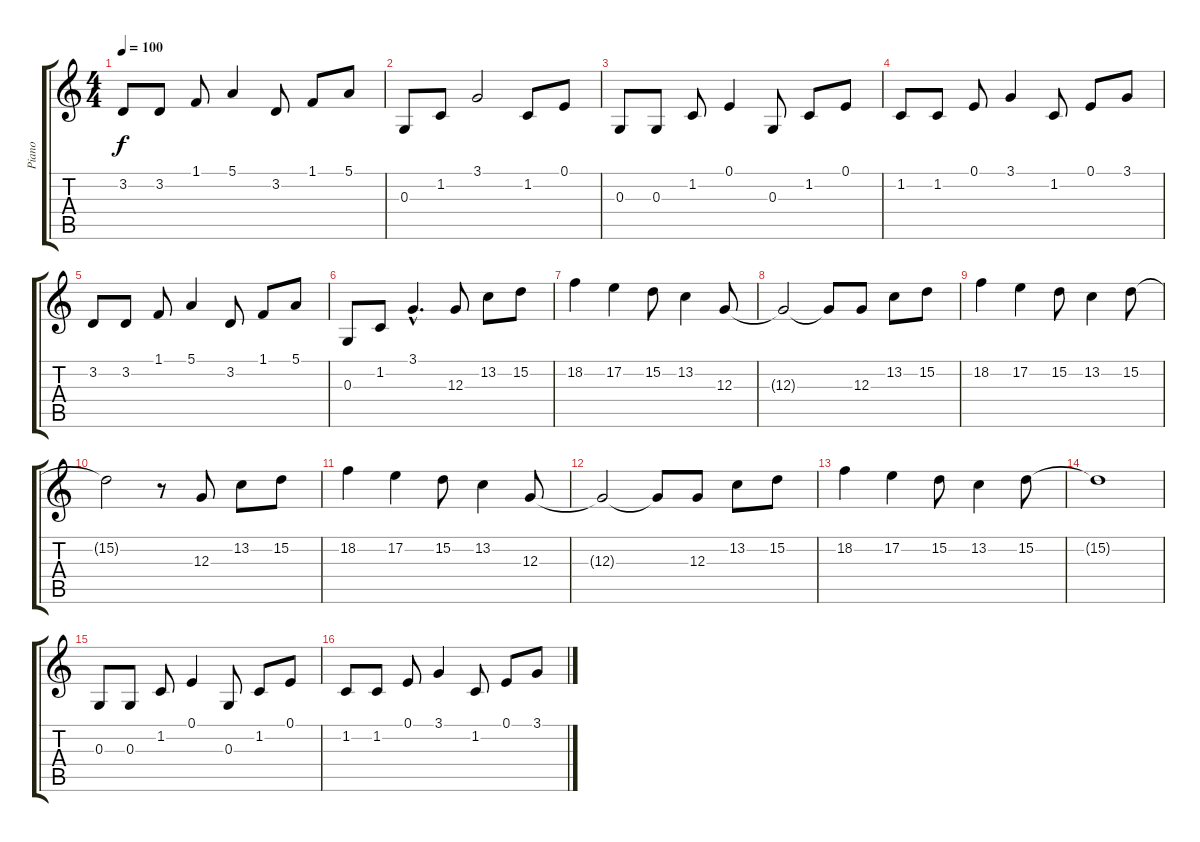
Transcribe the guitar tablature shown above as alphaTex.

\track ("Piano" "Piano") {instrument electricpiano2}
\staff {score tabs}
\tuning (E4 B3 G3 D3 A2 E2) {hide}
\ts (4 4)
\tempo 100
\clef g2
\ks c
3.2.8{dy f} 3.2.8 1.1.8 5.1.4 3.2.8 1.1.8 5.1.8 |
0.3.8 1.2.8 3.1.2 1.2.8 0.1.8 |
0.3.8 0.3.8 1.2.8 0.1.4 0.3.8 1.2.8 0.1.8 |
1.2.8 1.2.8 0.1.8 3.1.4 1.2.8 0.1.8 3.1.8 |
3.2.8 3.2.8 1.1.8 5.1.4 3.2.8 1.1.8 5.1.8 |
0.3.8 1.2.8 3.1{hac}.4{d} 12.3.8{volume 16} 13.2.8 15.2.8 |
18.2.4 17.2.4 15.2.8 13.2.4 12.3.8 |
12.3{t}.2 12.3{t}.8 12.3.8 13.2.8 15.2.8 |
18.2.4 17.2.4 15.2.8 13.2.4 15.2.8 |
15.2{t}.2 r.8 12.3.8 13.2.8 15.2.8 |
18.2.4 17.2.4 15.2.8 13.2.4 12.3.8 |
12.3{t}.2 12.3{t}.8 12.3.8 13.2.8 15.2.8 |
18.2.4 17.2.4 15.2.8 13.2.4 15.2.8 |
15.2{t}.1 |
0.3.8{volume 11} 0.3.8 1.2.8 0.1.4 0.3.8 1.2.8 0.1.8 |
1.2.8 1.2.8 0.1.8 3.1.4 1.2.8 0.1.8 3.1.8
